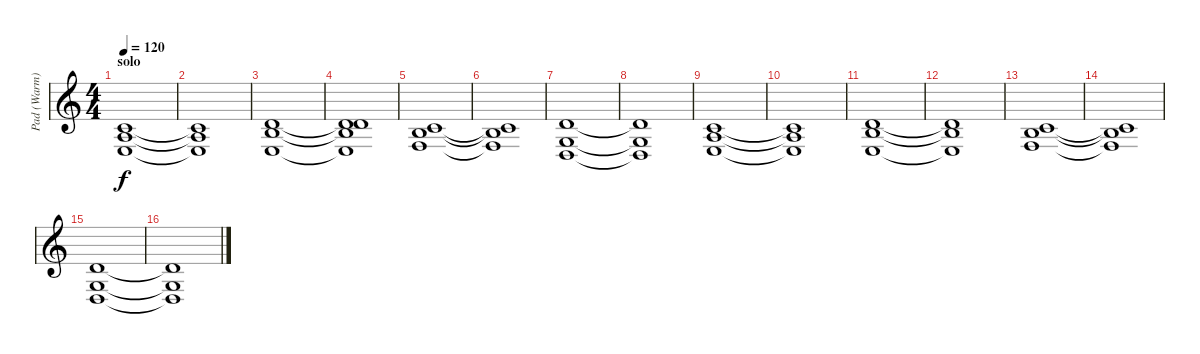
\track ("Pad (Warm) " "Pad (Warm)") {instrument pad2warm}
\staff {score}
\tuning (D4 A3 F3 C3 G2 C2) {hide}
\ts (4 4)
\section ("" "solo")
\tempo 120
\clef g2
\ks c
(3.2 4.3 4.4).1{dy f} |
(3.2{t} 4.3{t} 4.4{t}).1 |
(5.2 6.3 4.4).1 |
(0.1 5.2{t} 6.3{t} 4.4{t}).1 |
(3.2 6.3 5.4).1 |
(3.2{t} 6.3{t} 5.4{t}).1 |
(0.1 2.3 2.4).1 |
(0.1{t} 2.3{t} 2.4{t}).1 |
(3.2 4.3 4.4).1 |
(3.2{t} 4.3{t} 4.4{t}).1 |
(0.1 2.2 4.4).1 |
(0.1{t} 2.2{t} 4.4{t}).1 |
(3.2 6.3 5.4).1 |
(3.2{t} 6.3{t} 5.4{t}).1 |
(0.1 2.3 2.4).1 |
(0.1{t} 2.3{t} 2.4{t}).1
